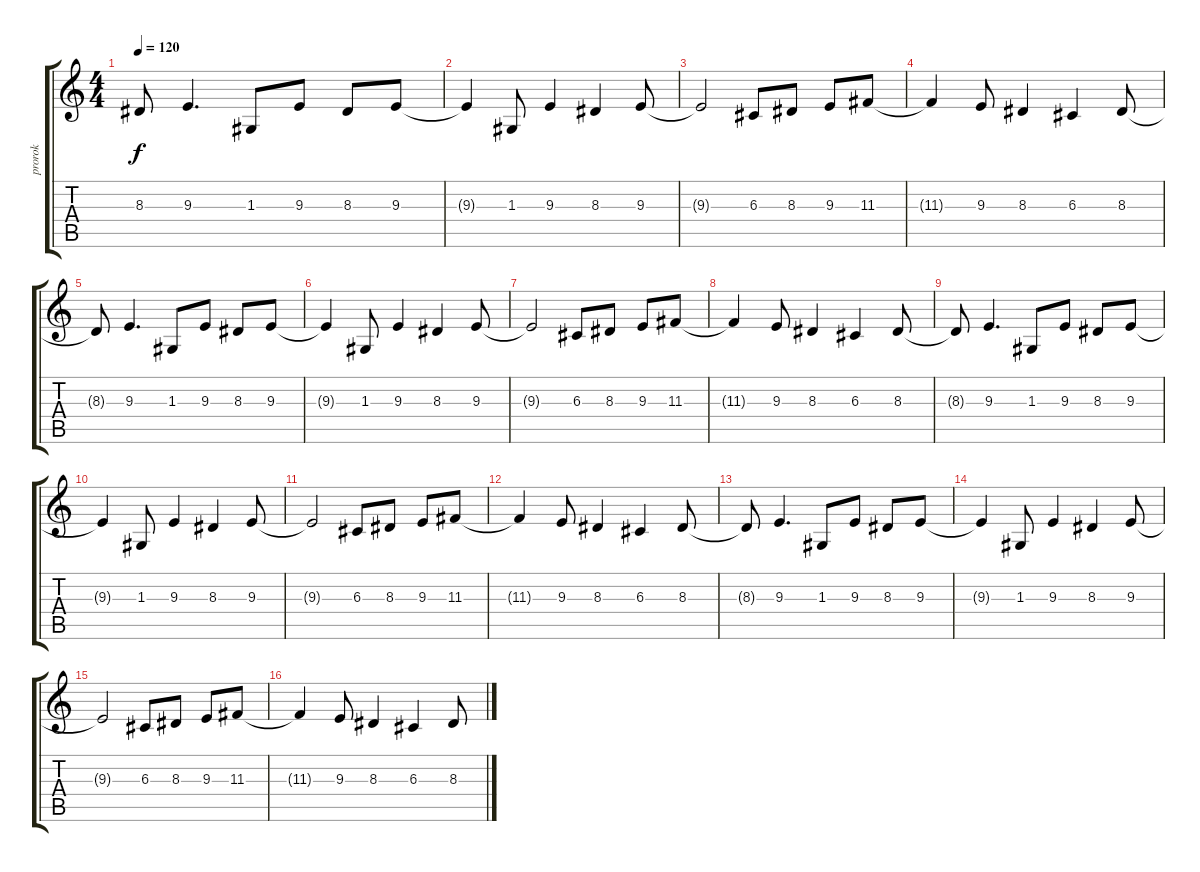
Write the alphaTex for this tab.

\track ("prorok" "prorok") {instrument lead6voice}
\staff {score tabs}
\tuning (E4 B3 G3 D3 A2 E2) {hide}
\ts (4 4)
\tempo 120
\clef g2
\ks c
8.3{t}.8{dy f} 9.3.4{d} 1.3.8 9.3.8 8.3.8 9.3.8 |
9.3{t}.4 1.3.8 9.3.4 8.3.4 9.3.8 |
9.3{t}.2 6.3.8 8.3.8 9.3.8 11.3.8 |
11.3{t}.4 9.3.8 8.3.4 6.3.4 8.3.8 |
8.3{t}.8 9.3.4{d} 1.3.8 9.3.8 8.3.8 9.3.8 |
9.3{t}.4 1.3.8 9.3.4 8.3.4 9.3.8 |
9.3{t}.2 6.3.8 8.3.8 9.3.8 11.3.8 |
11.3{t}.4 9.3.8 8.3.4 6.3.4 8.3.8 |
8.3{t}.8 9.3.4{d} 1.3.8 9.3.8 8.3.8 9.3.8 |
9.3{t}.4 1.3.8 9.3.4 8.3.4 9.3.8 |
9.3{t}.2 6.3.8 8.3.8 9.3.8 11.3.8 |
11.3{t}.4 9.3.8 8.3.4 6.3.4 8.3.8 |
8.3{t}.8 9.3.4{d} 1.3.8 9.3.8 8.3.8 9.3.8 |
9.3{t}.4 1.3.8 9.3.4 8.3.4 9.3.8 |
9.3{t}.2 6.3.8 8.3.8 9.3.8 11.3.8 |
11.3{t}.4 9.3.8 8.3.4 6.3.4 8.3.8
